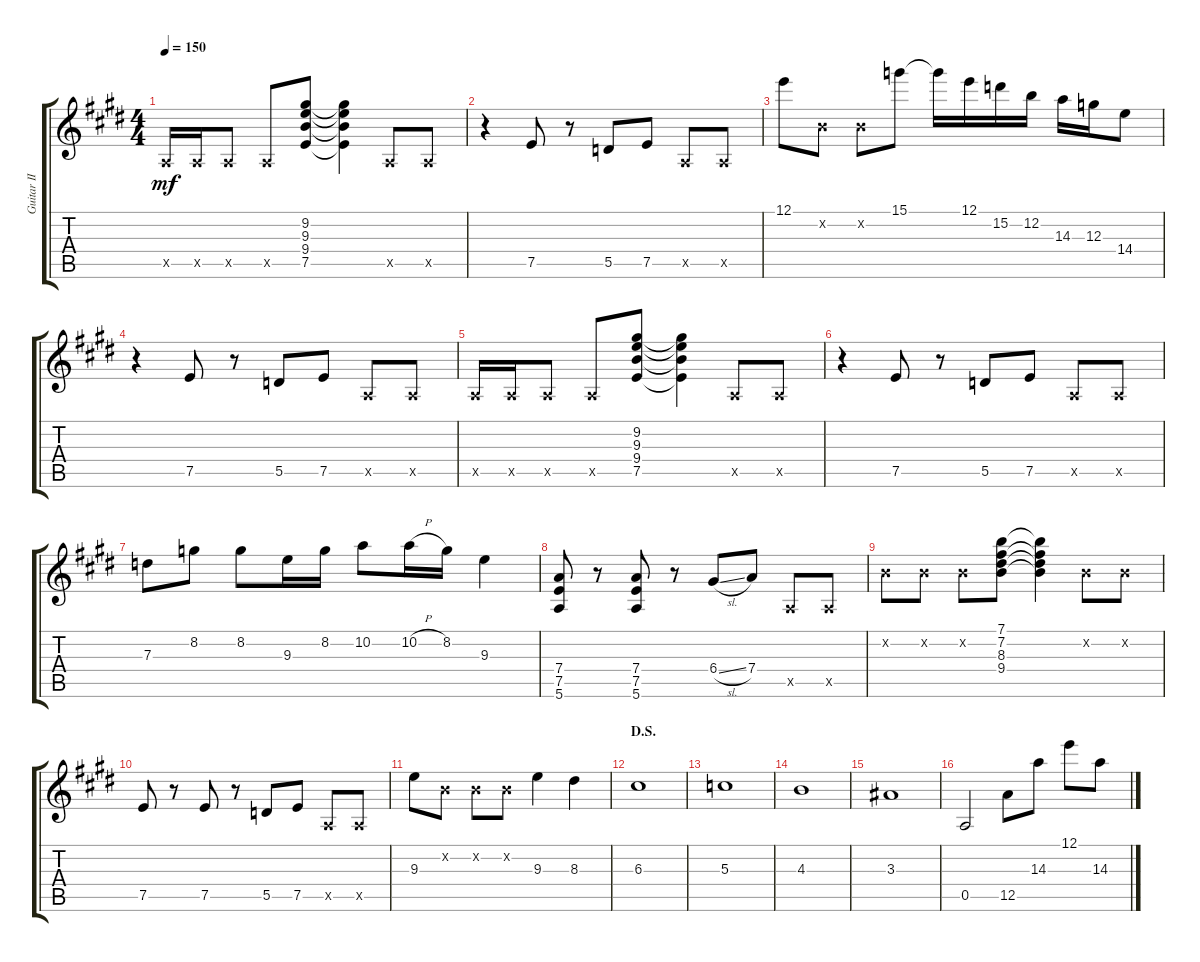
\track ("Guitar II" "Guitar II") {instrument distortionguitar}
\staff {score tabs}
\tuning (E4 B3 G3 D3 A2 E2) {hide}
\ts (4 4)
\tempo 150
\clef g2
\ks e
0.5{x}.16{dy mf} 0.5{x}.16 0.5{x}.8 0.5{x}.8 (9.2 9.3 9.4 7.5).8 (9.2{t} 9.3{t} 9.4{t} 7.5{t}).4 0.5{x}.8 0.5{x}.8 |
r.4 7.5.8 r.8 5.5.8 7.5.8 0.5{x}.8 0.5{x}.8 |
12.1.8 0.2{x}.8 0.2{x}.8 15.1.8 15.1{t}.16 12.1.16 15.2.16 12.2.16 14.3.16 12.3.16 14.4.8 |
r.4 7.5.8 r.8 5.5.8 7.5.8 0.5{x}.8 0.5{x}.8 |
0.5{x}.16 0.5{x}.16 0.5{x}.8 0.5{x}.8 (9.2 9.3 9.4 7.5).8 (9.2{t} 9.3{t} 9.4{t} 7.5{t}).4 0.5{x}.8 0.5{x}.8 |
r.4 7.5.8 r.8 5.5.8 7.5.8 0.5{x}.8 0.5{x}.8 |
7.3.8 8.2.8 8.2.8 9.3.16 8.2.16 10.2.8 10.2{h}.16 8.2.16 9.3.4 |
(7.4 7.5 5.6).8 r.8 (7.4 7.5 5.6).8 r.8 6.4{sl}.8 7.4.8 0.5{x}.8 0.5{x}.8 |
0.2{x}.8 0.2{x}.8 0.2{x}.8 (7.1 7.2 8.3 9.4).8 (7.1{t} 7.2{t} 8.3{t} 9.4{t}).4 0.2{x}.8 0.2{x}.8 |
7.5.8 r.8 7.5.8 r.8 5.5.8 7.5.8 0.5{x}.8 0.5{x}.8 |
9.3.8 0.2{x}.8 0.2{x}.8 0.2{x}.8 9.3.4 8.3.4 |
\section ("" "D.S.")
6.3.1 |
5.3.1 |
4.3.1 |
3.3.1 |
0.5.2 12.5.8 14.3.8 12.1.8 14.3.8
